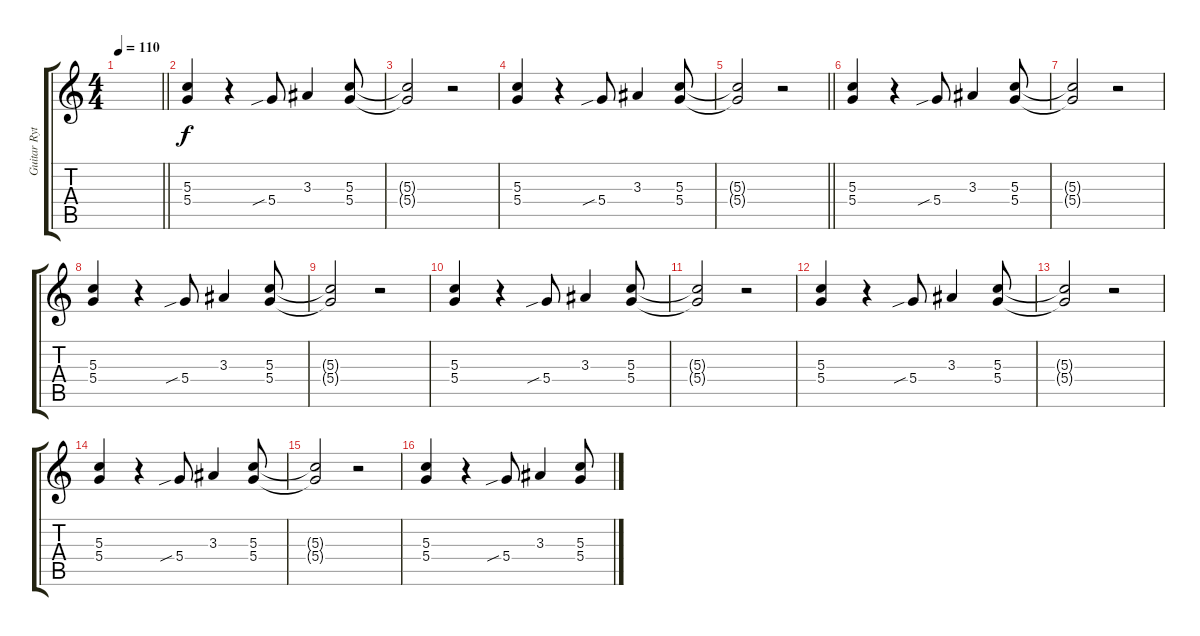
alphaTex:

\track ("Guitar Rythm 1" "Guitar Ryt") {instrument overdrivenguitar}
\staff {score tabs}
\tuning (E4 B3 G3 D3 A2 E2) {hide}
\ts (4 4)
\tempo 110
\clef g2
\barLineRight lightlight
\ks c
|
(5.3 5.4).4 r.4 5.4{sib}.8 3.3.4 (5.3 5.4).8 |
(5.3{t} 5.4{t}).2 r.2 |
(5.3 5.4).4 r.4 5.4{sib}.8 3.3.4 (5.3 5.4).8 |
\barLineRight lightlight
(5.3{t} 5.4{t}).2 r.2 |
(5.3 5.4).4 r.4 5.4{sib}.8 3.3.4 (5.3 5.4).8 |
(5.3{t} 5.4{t}).2 r.2 |
(5.3 5.4).4 r.4 5.4{sib}.8 3.3.4 (5.3 5.4).8 |
(5.3{t} 5.4{t}).2 r.2 |
(5.3 5.4).4 r.4 5.4{sib}.8 3.3.4 (5.3 5.4).8 |
(5.3{t} 5.4{t}).2 r.2 |
(5.3 5.4).4 r.4 5.4{sib}.8 3.3.4 (5.3 5.4).8 |
(5.3{t} 5.4{t}).2 r.2 |
(5.3 5.4).4 r.4 5.4{sib}.8 3.3.4 (5.3 5.4).8 |
(5.3{t} 5.4{t}).2 r.2 |
(5.3 5.4).4 r.4 5.4{sib}.8 3.3.4 (5.3 5.4).8
